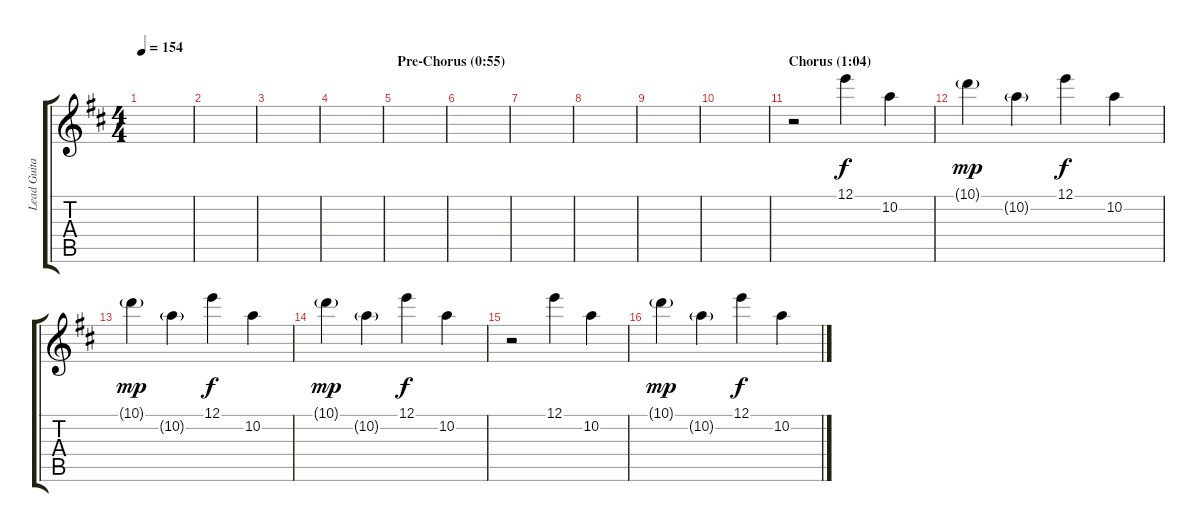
\track ("Lead Guitar 3" "Lead Guita") {instrument overdrivenguitar}
\staff {score tabs}
\tuning (E4 B3 G3 D3 A2 E2) {hide}
\ts (4 4)
\tempo 154
\clef g2
\ks d
|
|
|
|
\section ("" "Pre-Chorus (0:55)")
|
|
|
|
|
|
\section ("" "Chorus (1:04)")
r.2{volume 13} 12.1.4 10.2.4 |
10.1{g}.4{dy mp} 10.2{g}.4 12.1.4{dy f} 10.2.4 |
10.1{g}.4{dy mp} 10.2{g}.4 12.1.4{dy f} 10.2.4 |
10.1{g}.4{dy mp} 10.2{g}.4 12.1.4{dy f} 10.2.4 |
r.2 12.1.4 10.2.4 |
10.1{g}.4{dy mp} 10.2{g}.4 12.1.4{dy f} 10.2.4
